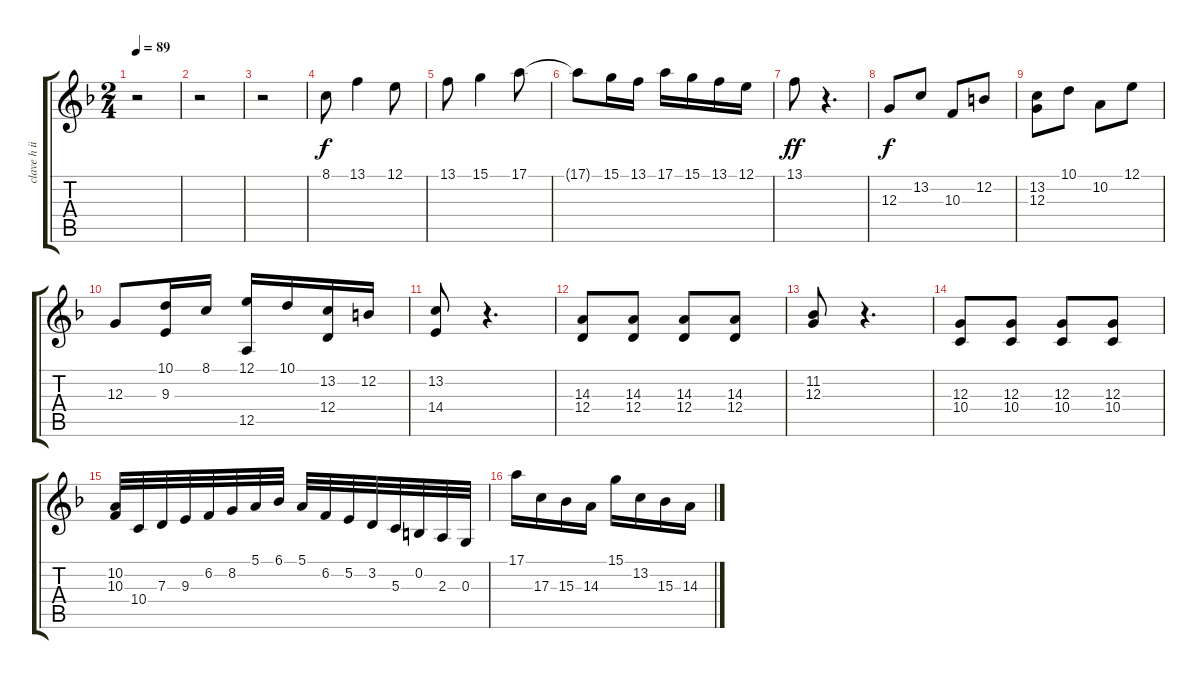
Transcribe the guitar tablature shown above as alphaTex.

\track ("clave h iii" "clave h ii") {instrument harpsichord}
\staff {score tabs}
\tuning (E4 B3 G3 D3 A2 E2) {hide}
\ts (2 4)
\tempo 89
\clef g2
\ks dminor
r.2{dy f} |
r.2 |
r.2 |
8.1.8 13.1.4 12.1.8 |
13.1.8 15.1.4 17.1.8 |
17.1{t}.8 15.1.16 13.1.16 17.1.16 15.1.16 13.1.16 12.1.16 |
13.1.8{dy ff} r.4{d} |
12.3.8{dy f} 13.2.8 10.3.8 12.2.8 |
(13.2 12.3).8 10.1.8 10.2.8 12.1.8 |
12.3.8 (10.1 9.3).16 8.1.16 (12.1 12.5).16 10.1.16 (13.2 12.4).16 12.2.16 |
(13.2 14.4).8 r.4{d} |
(14.3 12.4).8 (14.3 12.4).8 (14.3 12.4).8 (14.3 12.4).8 |
(11.2 12.3).8 r.4{d} |
(12.3 10.4).8 (12.3 10.4).8 (12.3 10.4).8 (12.3 10.4).8 |
(10.2 10.3).32 10.4.32 7.3.32 9.3.32 6.2.32 8.2.32 5.1.32 6.1.32 5.1.32 6.2.32 5.2.32 3.2.32 5.3.32 0.2.32 2.3.32 0.3.32 |
17.1.16 17.3.16 15.3.16 14.3.16 15.1.16 13.2.16 15.3.16 14.3.16
